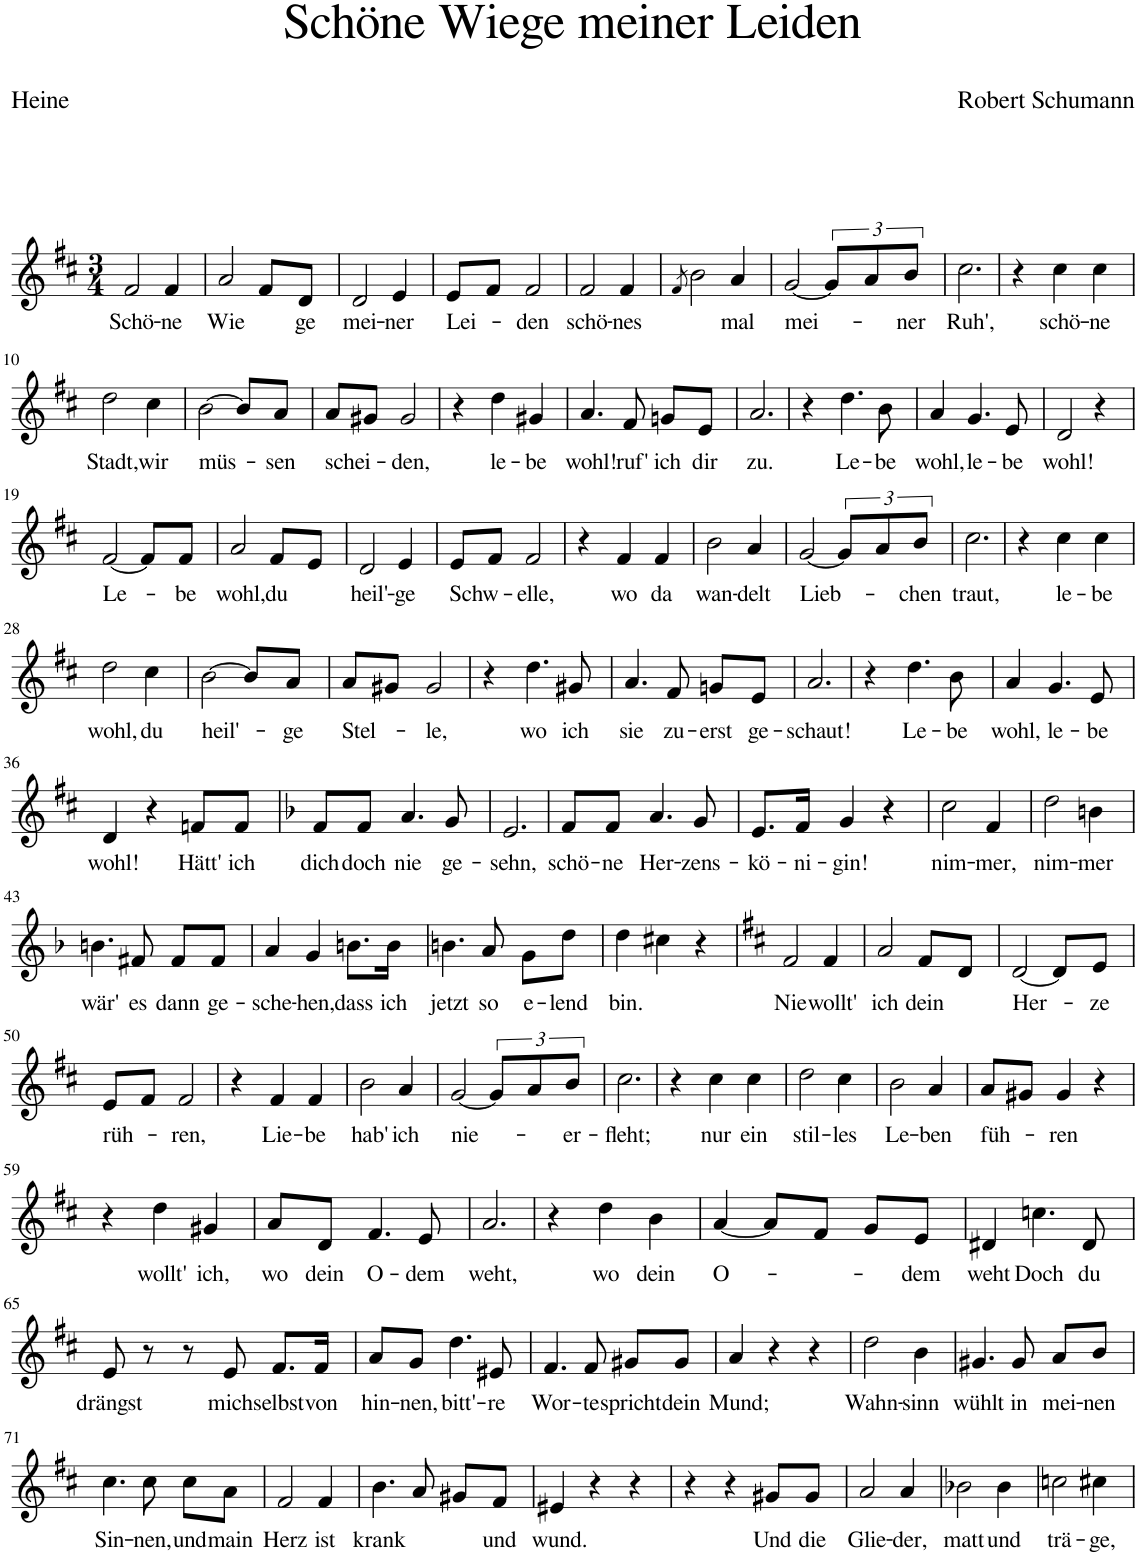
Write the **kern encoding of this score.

**kern	**text
*part1	*part1
*staff1	*staff1
*I"Piano	*
*I'Pno	*
*clefG2	*
*k[f#c#]	*
*M3/4	*
=1	=1
!	!LO:LY:b
2f#/	Schö-
!	!LO:LY:b
4f#/	-ne
=2	=2
!	!LO:LY:b
2a/	Wie
8f#/L	.
!	!LO:LY:b
8d/J	-ge
=3	=3
!	!LO:LY:b
2d/	mei-
!	!LO:LY:b
4e/	-ner
=4	=4
!	!LO:LY:b
8e/L	Lei-
8f#/J	.
!	!LO:LY:b
2f#/	-den
=5	=5
!	!LO:LY:b
2f#/	schö-
!	!LO:LY:b
4f#/	-nes
=6	=6
8qf#/	.
2b\	.
!	!LO:LY:b
4a/	-mal
=7	=7
!	!LO:LY:b
[2g/	mei-
12g/L]	.
12a/	.
!	!LO:LY:b
12b/J	-ner
=8	=8
!	!LO:LY:b
2.cc#\	Ruh',
=9	=9
4r	.
!	!LO:LY:b
4cc#\	schö-
!	!LO:LY:b
4cc#\	-ne
!!LO:LB:g=z
=10	=10
!	!LO:LY:b
2dd\	Stadt,
!	!LO:LY:b
4cc#\	wir
=11	=11
!	!LO:LY:b
[2b\	müs-
8b/L]	.
!	!LO:LY:b
8a/J	-sen
=12	=12
!	!LO:LY:b
8a/L	schei-
8g#X/J	.
!	!LO:LY:b
2g#/	-den,
=13	=13
4r	.
!	!LO:LY:b
4dd\	le-
!	!LO:LY:b
4g#X/	-be
=14	=14
!	!LO:LY:b
4.a/	wohl!
!	!LO:LY:b
8f#/	ruf'
!	!LO:LY:b
8gn/L	ich
!	!LO:LY:b
8e/J	dir
=15	=15
!	!LO:LY:b
2.a/	zu.
=16	=16
4r	.
!	!LO:LY:b
4.dd\	Le-
!	!LO:LY:b
8b\	-be
=17	=17
!	!LO:LY:b
4a/	wohl,
!	!LO:LY:b
4.g/	le-
!	!LO:LY:b
8e/	-be
=18	=18
!	!LO:LY:b
2d/	wohl!
4r	.
!!LO:LB:g=z
=19	=19
!	!LO:LY:b
[2f#/	Le-
8f#/L]	.
!	!LO:LY:b
8f#/J	-be
=20	=20
!	!LO:LY:b
2a/	wohl,
!	!LO:LY:b
8f#/L	du
8e/J	.
=21	=21
!	!LO:LY:b
2d/	heil'-
!	!LO:LY:b
4e/	-ge
=22	=22
!	!LO:LY:b
8e/L	Schw-
8f#/J	.
!	!LO:LY:b
2f#/	-elle,
=23	=23
4r	.
!	!LO:LY:b
4f#/	wo
!	!LO:LY:b
4f#/	da
=24	=24
!	!LO:LY:b
2b\	wan-
!	!LO:LY:b
4a/	-delt
=25	=25
!	!LO:LY:b
[2g/	Lieb-
12g/L]	.
12a/	.
!	!LO:LY:b
12b/J	-chen
=26	=26
!	!LO:LY:b
2.cc#\	traut,
=27	=27
4r	.
!	!LO:LY:b
4cc#\	le-
!	!LO:LY:b
4cc#\	-be
!!LO:LB:g=z
=28	=28
!	!LO:LY:b
2dd\	wohl,
!	!LO:LY:b
4cc#\	du
=29	=29
!	!LO:LY:b
[2b\	heil'-
8b/L]	.
!	!LO:LY:b
8a/J	-ge
=30	=30
!	!LO:LY:b
8a/L	Stel-
8g#X/J	.
!	!LO:LY:b
2g#/	-le,
=31	=31
4r	.
!	!LO:LY:b
4.dd\	wo
!	!LO:LY:b
8g#X/	ich
=32	=32
!	!LO:LY:b
4.a/	sie
!	!LO:LY:b
8f#/	zu-
!	!LO:LY:b
8gn/L	-erst
!	!LO:LY:b
8e/J	ge-
=33	=33
!	!LO:LY:b
2.a/	-schaut!
=34	=34
4r	.
!	!LO:LY:b
4.dd\	Le-
!	!LO:LY:b
8b\	-be
=35	=35
!	!LO:LY:b
4a/	wohl,
!	!LO:LY:b
4.g/	le-
!	!LO:LY:b
8e/	-be
!!LO:LB:g=z
=36	=36
!	!LO:LY:b
4d/	wohl!
4r	.
!	!LO:LY:b
8fn/L	Hätt'
!	!LO:LY:b
8f/J	ich
=37	=37
*k[b-]	*
!	!LO:LY:b
8f/L	dich
!	!LO:LY:b
8f/J	doch
!	!LO:LY:b
4.a/	nie
!	!LO:LY:b
8g/	ge-
=38	=38
!	!LO:LY:b
2.e/	-sehn,
=39	=39
!	!LO:LY:b
8f/L	schö-
!	!LO:LY:b
8f/J	-ne
!	!LO:LY:b
4.a/	Her-
!	!LO:LY:b
8g/	-zens-
=40	=40
!	!LO:LY:b
8.e/L	-kö-
!	!LO:LY:b
16f/Jk	-ni-
!	!LO:LY:b
4g/	-gin!
4r	.
=41	=41
!	!LO:LY:b
2cc\	nim-
!	!LO:LY:b
4f/	-mer,
=42	=42
!	!LO:LY:b
2dd\	nim-
!	!LO:LY:b
4bn\	-mer
!!LO:LB:g=z
=43	=43
!	!LO:LY:b
4.bn\	wär'
!	!LO:LY:b
8f#X/	es
!	!LO:LY:b
8f#/L	dann
!	!LO:LY:b
8f#/J	ge-
=44	=44
!	!LO:LY:b
4a/	-sche-
!	!LO:LY:b
4g/	-hen,
!	!LO:LY:b
8.bn\L	dass
!	!LO:LY:b
16b\Jk	ich
=45	=45
!	!LO:LY:b
4.bn\	jetzt
!	!LO:LY:b
8a/	so
!	!LO:LY:b
8g\L	e-
!	!LO:LY:b
8dd\J	-lend
=46	=46
!	!LO:LY:b
4dd\	bin.
4cc#X\	.
4r	.
=47	=47
*k[f#c#]	*
!	!LO:LY:b
2f#/	Nie
!	!LO:LY:b
4f#/	wollt'
=48	=48
!	!LO:LY:b
2a/	ich
!	!LO:LY:b
8f#/L	dein
8d/J	.
=49	=49
!	!LO:LY:b
[2d/	Her-
8d/L]	.
!	!LO:LY:b
8e/J	-ze
!!LO:LB:g=z
=50	=50
!	!LO:LY:b
8e/L	rüh-
8f#/J	.
!	!LO:LY:b
2f#/	-ren,
=51	=51
4r	.
!	!LO:LY:b
4f#/	Lie-
!	!LO:LY:b
4f#/	-be
=52	=52
!	!LO:LY:b
2b\	hab'
!	!LO:LY:b
4a/	ich
=53	=53
!	!LO:LY:b
[2g/	nie-
12g/L]	.
12a/	.
!	!LO:LY:b
12b/J	er-
=54	=54
!	!LO:LY:b
2.cc#\	-fleht;
=55	=55
4r	.
!	!LO:LY:b
4cc#\	nur
!	!LO:LY:b
4cc#\	ein
=56	=56
!	!LO:LY:b
2dd\	stil-
!	!LO:LY:b
4cc#\	-les
=57	=57
!	!LO:LY:b
2b\	Le-
!	!LO:LY:b
4a/	-ben
=58	=58
!	!LO:LY:b
8a/L	füh-
8g#X/J	.
!	!LO:LY:b
4g#/	-ren
4r	.
!!LO:LB:g=z
=59	=59
4r	.
!	!LO:LY:b
4dd\	wollt'
!	!LO:LY:b
4g#X/	ich,
=60	=60
!	!LO:LY:b
8a/L	wo
!	!LO:LY:b
8d/J	dein
!	!LO:LY:b
4.f#/	O-
!	!LO:LY:b
8e/	-dem
=61	=61
!	!LO:LY:b
2.a/	weht,
=62	=62
4r	.
!	!LO:LY:b
4dd\	wo
!	!LO:LY:b
4b\	dein
=63	=63
!	!LO:LY:b
[4a/	O-
8a/L]	.
8f#/J	.
8g/L	.
!	!LO:LY:b
8e/J	-dem
=64	=64
!	!LO:LY:b
4d#X/	weht
!	!LO:LY:b
4.ccn\	Doch
!	!LO:LY:b
8d#/	du
!!LO:LB:g=z
=65	=65
!	!LO:LY:b
8e/	drängst
8r	.
8r	.
!	!LO:LY:b
8e/	mich
!	!LO:LY:b
8.f#/L	selbst
!	!LO:LY:b
16f#/Jk	von
=66	=66
!	!LO:LY:b
8a/L	hin-
!	!LO:LY:b
8g/J	-nen,
!	!LO:LY:b
4.dd\	bitt'-
!	!LO:LY:b
8e#X/	-re
=67	=67
!	!LO:LY:b
4.f#/	Wor-
!	!LO:LY:b
8f#/	-te
!	!LO:LY:b
8g#X/L	spricht
!	!LO:LY:b
8g#/J	dein
=68	=68
!	!LO:LY:b
4a/	Mund;
4r	.
4r	.
=69	=69
!	!LO:LY:b
2dd\	Wahn-
!	!LO:LY:b
4b\	-sinn
=70	=70
!	!LO:LY:b
4.g#X/	wühlt
!	!LO:LY:b
8g#/	in
!	!LO:LY:b
8a/L	mei-
!	!LO:LY:b
8b/J	-nen
!!LO:LB:g=z
=71	=71
!	!LO:LY:b
4.cc#\	Sin-
!	!LO:LY:b
8cc#\	-nen,
!	!LO:LY:b
8cc#\L	und
!	!LO:LY:b
8a\J	main
=72	=72
!	!LO:LY:b
2f#/	Herz
!	!LO:LY:b
4f#/	ist
=73	=73
!	!LO:LY:b
4.b\	krank
8a/	.
8g#X/L	.
!	!LO:LY:b
8f#/J	und
=74	=74
!	!LO:LY:b
4e#X/	wund.
4r	.
4r	.
=75	=75
4r	.
4r	.
!	!LO:LY:b
8g#X/L	Und
!	!LO:LY:b
8g#/J	die
=76	=76
!	!LO:LY:b
2a/	Glie-
!	!LO:LY:b
4a/	-der,
=77	=77
!	!LO:LY:b
2b-X\	matt
!	!LO:LY:b
4b-\	und
=78	=78
!	!LO:LY:b
2ccn\	trä-
!	!LO:LY:b
4cc#X\	-ge,
=	=
*-	*-
